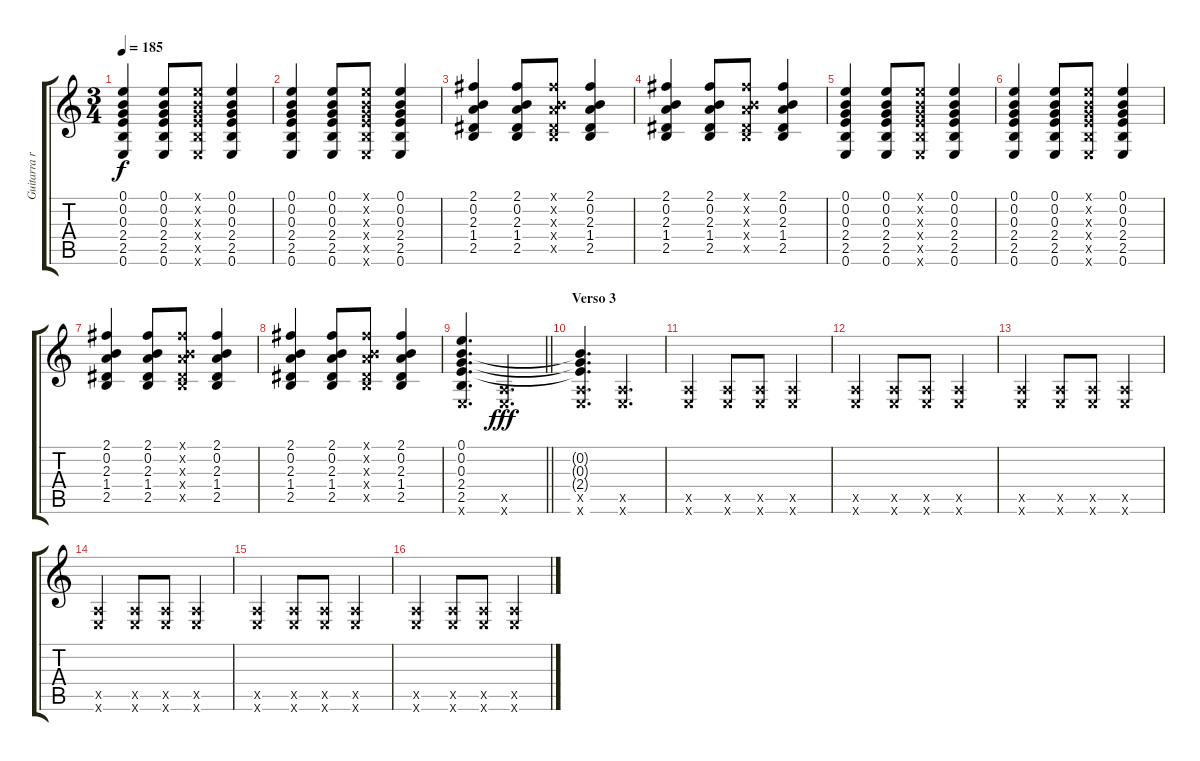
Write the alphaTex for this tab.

\track ("Guitarra ritmica" "Guitarra r") {instrument acousticguitarsteel}
\staff {score tabs}
\tuning (E4 B3 G3 D3 A2 E2) {hide}
\ts (3 4)
\tempo 185
\clef g2
\ks c
(0.1 0.2 0.3 2.4 2.5 0.6).4{dy f} (0.1 0.2 0.3 2.4 2.5 0.6).8 (0.1{x} 0.2{x} 0.3{x} 2.4{x} 2.5{x} 0.6{x}).8 (0.1 0.2 0.3 2.4 2.5 0.6).4 |
(0.1 0.2 0.3 2.4 2.5 0.6).4 (0.1 0.2 0.3 2.4 2.5 0.6).8 (0.1{x} 0.2{x} 0.3{x} 2.4{x} 2.5{x} 0.6{x}).8 (0.1 0.2 0.3 2.4 2.5 0.6).4 |
(2.1 0.2 2.3 1.4 2.5).4 (2.1 0.2 2.3 1.4 2.5).8 (2.1{x} 0.2{x} 2.3{x} 1.4{x} 2.5{x}).8 (2.1 0.2 2.3 1.4 2.5).4 |
(2.1 0.2 2.3 1.4 2.5).4 (2.1 0.2 2.3 1.4 2.5).8 (2.1{x} 0.2{x} 2.3{x} 1.4{x} 2.5{x}).8 (2.1 0.2 2.3 1.4 2.5).4 |
(0.1 0.2 0.3 2.4 2.5 0.6).4 (0.1 0.2 0.3 2.4 2.5 0.6).8 (0.1{x} 0.2{x} 0.3{x} 2.4{x} 2.5{x} 0.6{x}).8 (0.1 0.2 0.3 2.4 2.5 0.6).4 |
(0.1 0.2 0.3 2.4 2.5 0.6).4 (0.1 0.2 0.3 2.4 2.5 0.6).8 (0.1{x} 0.2{x} 0.3{x} 2.4{x} 2.5{x} 0.6{x}).8 (0.1 0.2 0.3 2.4 2.5 0.6).4 |
(2.1 0.2 2.3 1.4 2.5).4 (2.1 0.2 2.3 1.4 2.5).8 (2.1{x} 0.2{x} 2.3{x} 1.4{x} 2.5{x}).8 (2.1 0.2 2.3 1.4 2.5).4 |
(2.1 0.2 2.3 1.4 2.5).4 (2.1 0.2 2.3 1.4 2.5).8 (2.1{x} 0.2{x} 2.3{x} 1.4{x} 2.5{x}).8 (2.1 0.2 2.3 1.4 2.5).4 |
\barLineRight lightlight
(0.1 0.2 0.3 2.4 2.5 0.6{x}).4{d} (0.5{x} 0.6{x}).4{d dy fff} |
\section ("" "Verso 3")
(0.2{t} 0.3{t} 2.4{t} 0.5{x} 0.6{x}).4{d} (0.5{x} 0.6{x}).4{d} |
(0.5{x} 0.6{x}).4 (0.5{x} 0.6{x}).8 (0.5{x} 0.6{x}).8 (0.5{x} 0.6{x}).4 |
(0.5{x} 0.6{x}).4 (0.5{x} 0.6{x}).8 (0.5{x} 0.6{x}).8 (0.5{x} 0.6{x}).4 |
(0.5{x} 0.6{x}).4 (0.5{x} 0.6{x}).8 (0.5{x} 0.6{x}).8 (0.5{x} 0.6{x}).4 |
(0.5{x} 0.6{x}).4 (0.5{x} 0.6{x}).8 (0.5{x} 0.6{x}).8 (0.5{x} 0.6{x}).4 |
(0.5{x} 0.6{x}).4 (0.5{x} 0.6{x}).8 (0.5{x} 0.6{x}).8 (0.5{x} 0.6{x}).4 |
(0.5{x} 0.6{x}).4 (0.5{x} 0.6{x}).8 (0.5{x} 0.6{x}).8 (0.5{x} 0.6{x}).4
